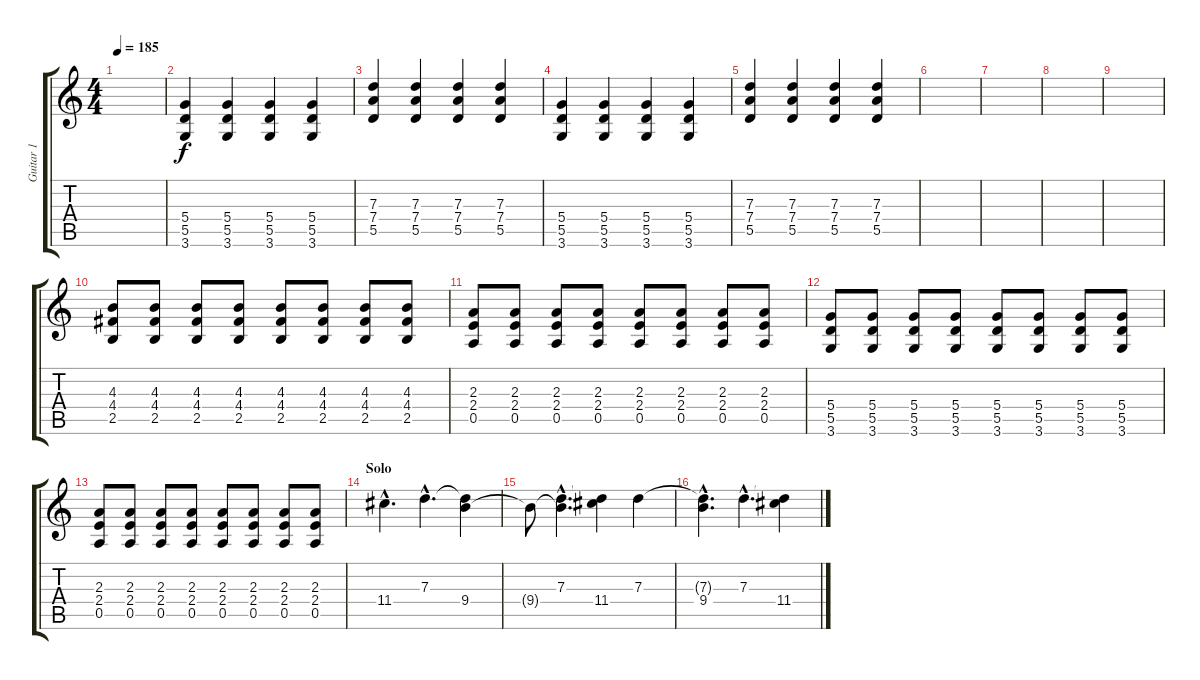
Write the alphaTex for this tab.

\track ("Guitar 1" "Guitar 1") {instrument distortionguitar}
\staff {score tabs}
\tuning (E4 B3 G3 D3 A2 E2) {hide}
\ts (4 4)
\tempo 185
\clef g2
\ks c
|
(5.4 5.5 3.6).4 (5.4 5.5 3.6).4 (5.4 5.5 3.6).4 (5.4 5.5 3.6).4 |
(7.3 7.4 5.5).4 (7.3 7.4 5.5).4 (7.3 7.4 5.5).4 (7.3 7.4 5.5).4 |
(5.4 5.5 3.6).4 (5.4 5.5 3.6).4 (5.4 5.5 3.6).4 (5.4 5.5 3.6).4 |
(7.3 7.4 5.5).4 (7.3 7.4 5.5).4 (7.3 7.4 5.5).4 (7.3 7.4 5.5).4 |
|
|
|
|
(4.3 4.4 2.5).8 (4.3 4.4 2.5).8 (4.3 4.4 2.5).8 (4.3 4.4 2.5).8 (4.3 4.4 2.5).8 (4.3 4.4 2.5).8 (4.3 4.4 2.5).8 (4.3 4.4 2.5).8 |
(2.3 2.4 0.5).8 (2.3 2.4 0.5).8 (2.3 2.4 0.5).8 (2.3 2.4 0.5).8 (2.3 2.4 0.5).8 (2.3 2.4 0.5).8 (2.3 2.4 0.5).8 (2.3 2.4 0.5).8 |
(5.4 5.5 3.6).8 (5.4 5.5 3.6).8 (5.4 5.5 3.6).8 (5.4 5.5 3.6).8 (5.4 5.5 3.6).8 (5.4 5.5 3.6).8 (5.4 5.5 3.6).8 (5.4 5.5 3.6).8 |
(2.3 2.4 0.5).8 (2.3 2.4 0.5).8 (2.3 2.4 0.5).8 (2.3 2.4 0.5).8 (2.3 2.4 0.5).8 (2.3 2.4 0.5).8 (2.3 2.4 0.5).8 (2.3 2.4 0.5).8 |
\section ("" "Solo")
11.4{hac}.4{d} 7.3{hac}.4{d} (7.3{t} 9.4).4 |
9.4{t}.8 (7.3{hac} 9.4{hac t}).4{d} (7.3{t} 11.4).4 7.3.4 |
(7.3{hac t} 9.4{hac}).4{d} 7.3{hac}.4{d} (7.3{t} 11.4).4
